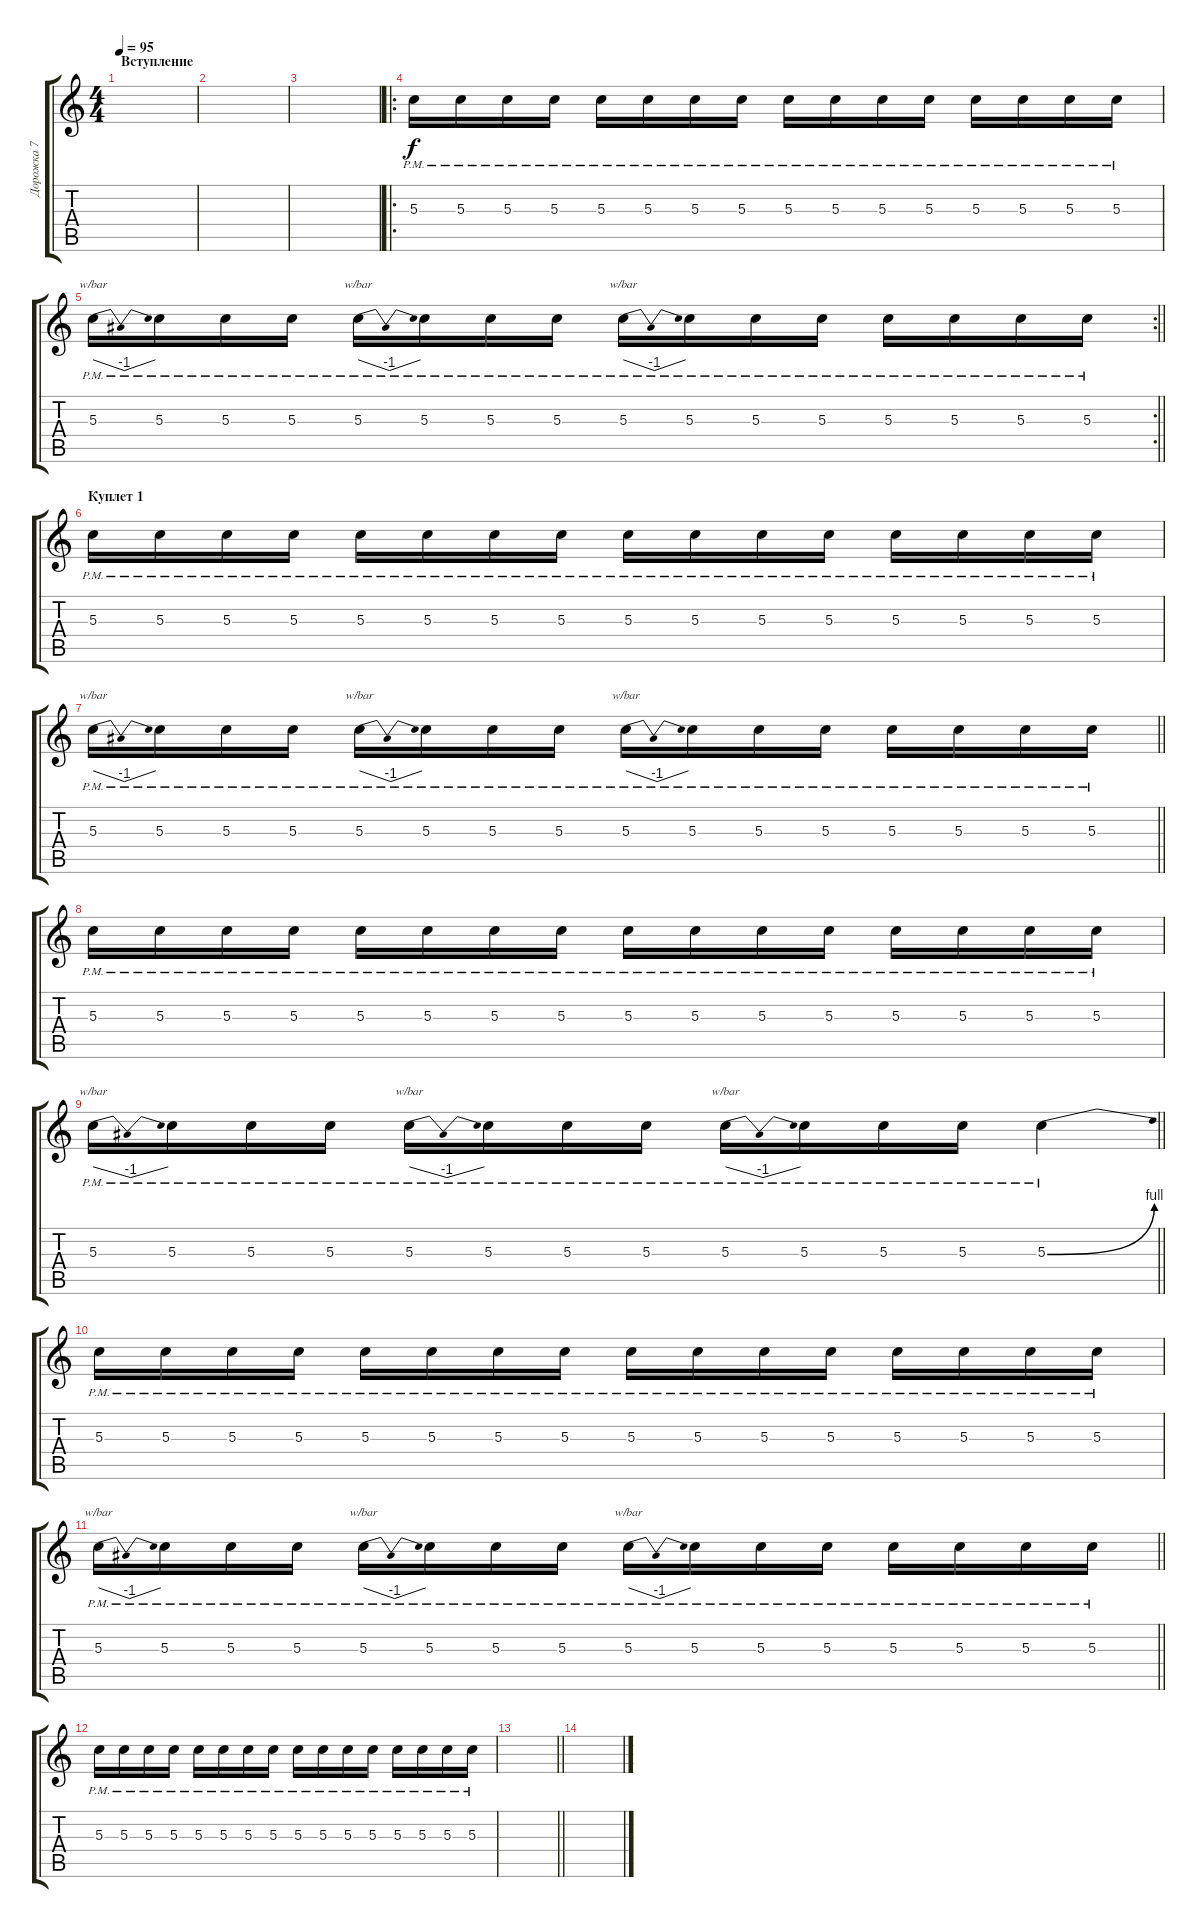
\track ("Дорожка 7" "Дорожка 7") {instrument overdrivenguitar}
\staff {score tabs}
\tuning (E4 B3 G3 D3 A2 E2) {hide}
\ts (4 4)
\section ("" "Вступление")
\tempo 95
\clef g2
\ks c
|
|
|
\ro
5.3{pm}.16 5.3{pm}.16 5.3{pm}.16 5.3{pm}.16 5.3{pm}.16 5.3{pm}.16 5.3{pm}.16 5.3{pm}.16 5.3{pm}.16 5.3{pm}.16 5.3{pm}.16 5.3{pm}.16 5.3{pm}.16 5.3{pm}.16 5.3{pm}.16 5.3{pm}.16 |
\rc 2
\barLineRight lightlight
5.3{pm}.16{tbe (dip default 0 0 30 -4 60 0)} 5.3{pm}.16 5.3{pm}.16 5.3{pm}.16 5.3{pm}.16{tbe (dip default 0 0 30 -4 60 0)} 5.3{pm}.16 5.3{pm}.16 5.3{pm}.16 5.3{pm}.16{tbe (dip default 0 0 30 -4 60 0)} 5.3{pm}.16 5.3{pm}.16 5.3{pm}.16 5.3{pm}.16 5.3{pm}.16 5.3{pm}.16 5.3{pm}.16 |
\section ("" "Куплет 1")
5.3{pm}.16 5.3{pm}.16 5.3{pm}.16 5.3{pm}.16 5.3{pm}.16 5.3{pm}.16 5.3{pm}.16 5.3{pm}.16 5.3{pm}.16 5.3{pm}.16 5.3{pm}.16 5.3{pm}.16 5.3{pm}.16 5.3{pm}.16 5.3{pm}.16 5.3{pm}.16 |
\barLineRight lightlight
5.3{pm}.16{tbe (dip default 0 0 30 -4 60 0)} 5.3{pm}.16 5.3{pm}.16 5.3{pm}.16 5.3{pm}.16{tbe (dip default 0 0 30 -4 60 0)} 5.3{pm}.16 5.3{pm}.16 5.3{pm}.16 5.3{pm}.16{tbe (dip default 0 0 30 -4 60 0)} 5.3{pm}.16 5.3{pm}.16 5.3{pm}.16 5.3{pm}.16 5.3{pm}.16 5.3{pm}.16 5.3{pm}.16 |
5.3{pm}.16 5.3{pm}.16 5.3{pm}.16 5.3{pm}.16 5.3{pm}.16 5.3{pm}.16 5.3{pm}.16 5.3{pm}.16 5.3{pm}.16 5.3{pm}.16 5.3{pm}.16 5.3{pm}.16 5.3{pm}.16 5.3{pm}.16 5.3{pm}.16 5.3{pm}.16 |
\barLineRight lightlight
5.3{pm}.16{tbe (dip default 0 0 30 -4 60 0)} 5.3{pm}.16 5.3{pm}.16 5.3{pm}.16 5.3{pm}.16{tbe (dip default 0 0 30 -4 60 0)} 5.3{pm}.16 5.3{pm}.16 5.3{pm}.16 5.3{pm}.16{tbe (dip default 0 0 30 -4 60 0)} 5.3{pm}.16 5.3{pm}.16 5.3{pm}.16 5.3{be (bend 0 0 60 4) pm}.4 |
5.3{pm}.16 5.3{pm}.16 5.3{pm}.16 5.3{pm}.16 5.3{pm}.16 5.3{pm}.16 5.3{pm}.16 5.3{pm}.16 5.3{pm}.16 5.3{pm}.16 5.3{pm}.16 5.3{pm}.16 5.3{pm}.16 5.3{pm}.16 5.3{pm}.16 5.3{pm}.16 |
\barLineRight lightlight
5.3{pm}.16{tbe (dip default 0 0 30 -4 60 0)} 5.3{pm}.16 5.3{pm}.16 5.3{pm}.16 5.3{pm}.16{tbe (dip default 0 0 30 -4 60 0)} 5.3{pm}.16 5.3{pm}.16 5.3{pm}.16 5.3{pm}.16{tbe (dip default 0 0 30 -4 60 0)} 5.3{pm}.16 5.3{pm}.16 5.3{pm}.16 5.3{pm}.16 5.3{pm}.16 5.3{pm}.16 5.3{pm}.16 |
5.3{pm}.16 5.3{pm}.16 5.3{pm}.16 5.3{pm}.16 5.3{pm}.16 5.3{pm}.16 5.3{pm}.16 5.3{pm}.16 5.3{pm}.16 5.3{pm}.16 5.3{pm}.16 5.3{pm}.16 5.3{pm}.16 5.3{pm}.16 5.3{pm}.16 5.3{pm}.16 |
\barLineRight lightlight
|
\section ("" "")
